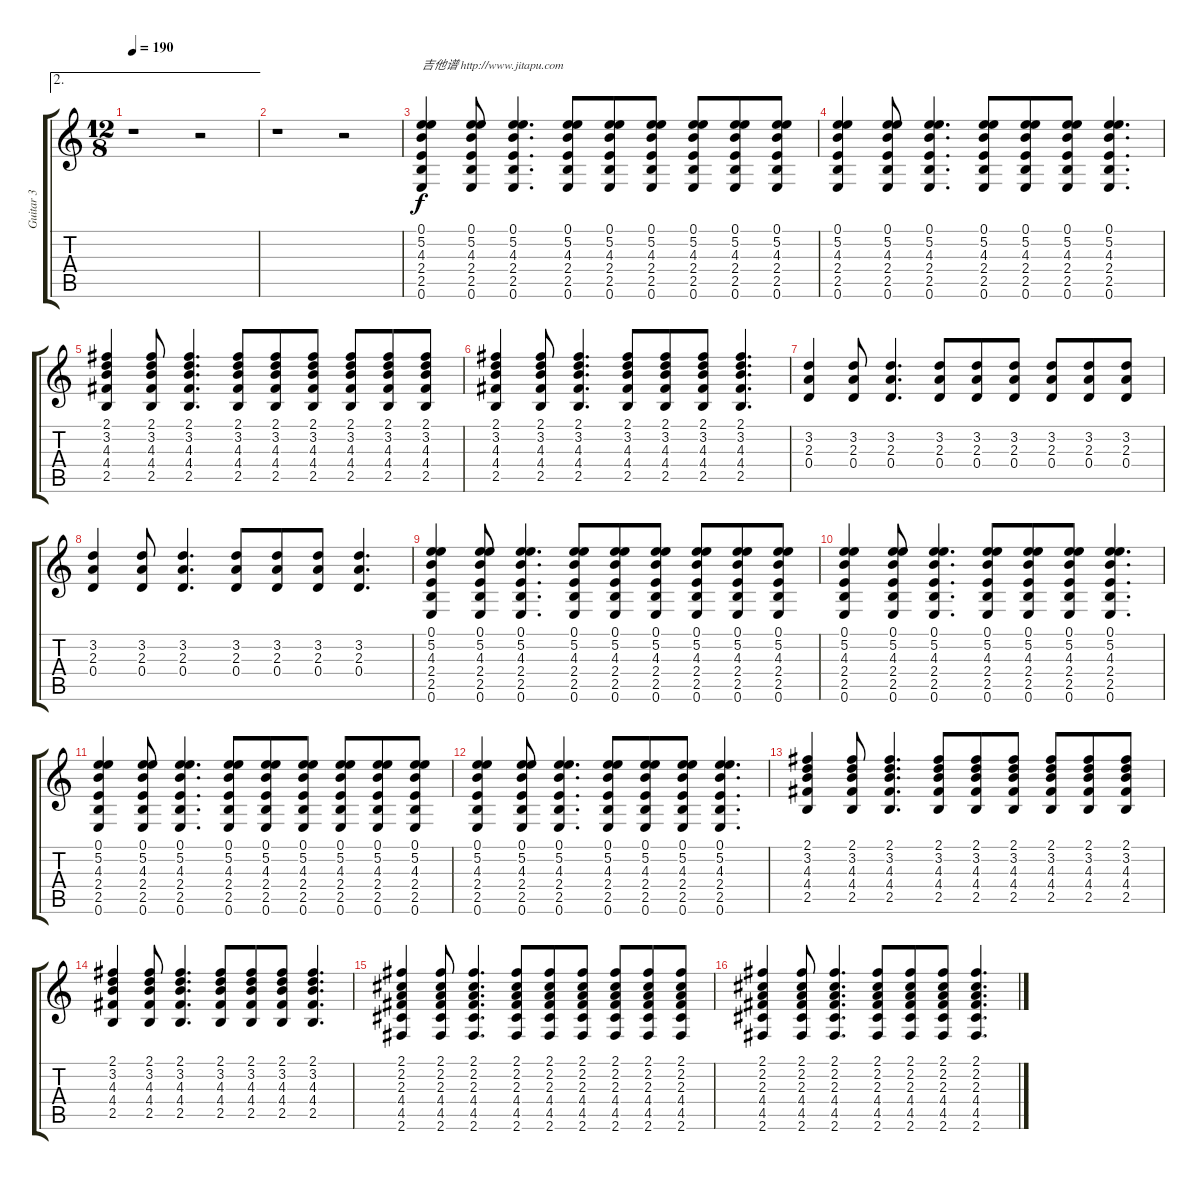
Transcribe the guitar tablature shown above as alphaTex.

\track ("Guitar 3" "Guitar 3") {instrument overdrivenguitar}
\staff {score tabs}
\tuning (E4 B3 G3 D3 A2 E2) {hide}
\ae 2
\ts (12 8)
\tempo 190
\clef g2
\ks c
r.1{dy f} r.2 |
r.1 r.2 |
(0.1 5.2 4.3 2.4 2.5 0.6).4{txt "吉他谱 http://www.jitapu.com"} (0.1 5.2 4.3 2.4 2.5 0.6).8 (0.1 5.2 4.3 2.4 2.5 0.6).4{d} (0.1 5.2 4.3 2.4 2.5 0.6).8 (0.1 5.2 4.3 2.4 2.5 0.6).8 (0.1 5.2 4.3 2.4 2.5 0.6).8 (0.1 5.2 4.3 2.4 2.5 0.6).8 (0.1 5.2 4.3 2.4 2.5 0.6).8 (0.1 5.2 4.3 2.4 2.5 0.6).8 |
(0.1 5.2 4.3 2.4 2.5 0.6).4 (0.1 5.2 4.3 2.4 2.5 0.6).8 (0.1 5.2 4.3 2.4 2.5 0.6).4{d} (0.1 5.2 4.3 2.4 2.5 0.6).8 (0.1 5.2 4.3 2.4 2.5 0.6).8 (0.1 5.2 4.3 2.4 2.5 0.6).8 (0.1 5.2 4.3 2.4 2.5 0.6).4{d} |
(2.1 3.2 4.3 4.4 2.5).4 (2.1 3.2 4.3 4.4 2.5).8 (2.1 3.2 4.3 4.4 2.5).4{d} (2.1 3.2 4.3 4.4 2.5).8 (2.1 3.2 4.3 4.4 2.5).8 (2.1 3.2 4.3 4.4 2.5).8 (2.1 3.2 4.3 4.4 2.5).8 (2.1 3.2 4.3 4.4 2.5).8 (2.1 3.2 4.3 4.4 2.5).8 |
(2.1 3.2 4.3 4.4 2.5).4 (2.1 3.2 4.3 4.4 2.5).8 (2.1 3.2 4.3 4.4 2.5).4{d} (2.1 3.2 4.3 4.4 2.5).8 (2.1 3.2 4.3 4.4 2.5).8 (2.1 3.2 4.3 4.4 2.5).8 (2.1 3.2 4.3 4.4 2.5).4{d} |
(3.2 2.3 0.4).4 (3.2 2.3 0.4).8 (3.2 2.3 0.4).4{d} (3.2 2.3 0.4).8 (3.2 2.3 0.4).8 (3.2 2.3 0.4).8 (3.2 2.3 0.4).8 (3.2 2.3 0.4).8 (3.2 2.3 0.4).8 |
(3.2 2.3 0.4).4 (3.2 2.3 0.4).8 (3.2 2.3 0.4).4{d} (3.2 2.3 0.4).8 (3.2 2.3 0.4).8 (3.2 2.3 0.4).8 (3.2 2.3 0.4).4{d} |
(0.1 5.2 4.3 2.4 2.5 0.6).4 (0.1 5.2 4.3 2.4 2.5 0.6).8 (0.1 5.2 4.3 2.4 2.5 0.6).4{d} (0.1 5.2 4.3 2.4 2.5 0.6).8 (0.1 5.2 4.3 2.4 2.5 0.6).8 (0.1 5.2 4.3 2.4 2.5 0.6).8 (0.1 5.2 4.3 2.4 2.5 0.6).8 (0.1 5.2 4.3 2.4 2.5 0.6).8 (0.1 5.2 4.3 2.4 2.5 0.6).8 |
(0.1 5.2 4.3 2.4 2.5 0.6).4 (0.1 5.2 4.3 2.4 2.5 0.6).8 (0.1 5.2 4.3 2.4 2.5 0.6).4{d} (0.1 5.2 4.3 2.4 2.5 0.6).8 (0.1 5.2 4.3 2.4 2.5 0.6).8 (0.1 5.2 4.3 2.4 2.5 0.6).8 (0.1 5.2 4.3 2.4 2.5 0.6).4{d} |
(0.1 5.2 4.3 2.4 2.5 0.6).4 (0.1 5.2 4.3 2.4 2.5 0.6).8 (0.1 5.2 4.3 2.4 2.5 0.6).4{d} (0.1 5.2 4.3 2.4 2.5 0.6).8 (0.1 5.2 4.3 2.4 2.5 0.6).8 (0.1 5.2 4.3 2.4 2.5 0.6).8 (0.1 5.2 4.3 2.4 2.5 0.6).8 (0.1 5.2 4.3 2.4 2.5 0.6).8 (0.1 5.2 4.3 2.4 2.5 0.6).8 |
(0.1 5.2 4.3 2.4 2.5 0.6).4 (0.1 5.2 4.3 2.4 2.5 0.6).8 (0.1 5.2 4.3 2.4 2.5 0.6).4{d} (0.1 5.2 4.3 2.4 2.5 0.6).8 (0.1 5.2 4.3 2.4 2.5 0.6).8 (0.1 5.2 4.3 2.4 2.5 0.6).8 (0.1 5.2 4.3 2.4 2.5 0.6).4{d} |
(2.1 3.2 4.3 4.4 2.5).4 (2.1 3.2 4.3 4.4 2.5).8 (2.1 3.2 4.3 4.4 2.5).4{d} (2.1 3.2 4.3 4.4 2.5).8 (2.1 3.2 4.3 4.4 2.5).8 (2.1 3.2 4.3 4.4 2.5).8 (2.1 3.2 4.3 4.4 2.5).8 (2.1 3.2 4.3 4.4 2.5).8 (2.1 3.2 4.3 4.4 2.5).8 |
(2.1 3.2 4.3 4.4 2.5).4 (2.1 3.2 4.3 4.4 2.5).8 (2.1 3.2 4.3 4.4 2.5).4{d} (2.1 3.2 4.3 4.4 2.5).8 (2.1 3.2 4.3 4.4 2.5).8 (2.1 3.2 4.3 4.4 2.5).8 (2.1 3.2 4.3 4.4 2.5).4{d} |
(2.1 2.2 2.3 4.4 4.5 2.6).4 (2.1 2.2 2.3 4.4 4.5 2.6).8 (2.1 2.2 2.3 4.4 4.5 2.6).4{d} (2.1 2.2 2.3 4.4 4.5 2.6).8 (2.1 2.2 2.3 4.4 4.5 2.6).8 (2.1 2.2 2.3 4.4 4.5 2.6).8 (2.1 2.2 2.3 4.4 4.5 2.6).8 (2.1 2.2 2.3 4.4 4.5 2.6).8 (2.1 2.2 2.3 4.4 4.5 2.6).8 |
(2.1 2.2 2.3 4.4 4.5 2.6).4 (2.1 2.2 2.3 4.4 4.5 2.6).8 (2.1 2.2 2.3 4.4 4.5 2.6).4{d} (2.1 2.2 2.3 4.4 4.5 2.6).8 (2.1 2.2 2.3 4.4 4.5 2.6).8 (2.1 2.2 2.3 4.4 4.5 2.6).8 (2.1 2.2 2.3 4.4 4.5 2.6).4{d}
